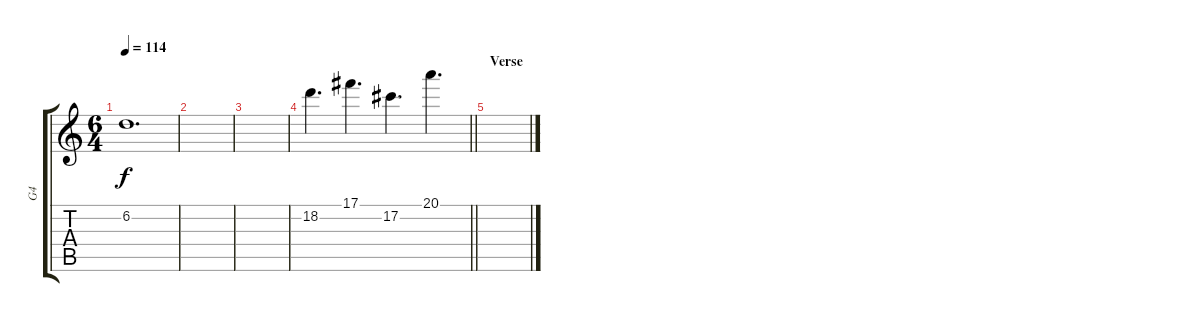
\track ("G4" "G4") {instrument overdrivenguitar}
\staff {score tabs}
\tuning (Db4 Ab3 E3 B2 Gb2 B1) {hide}
\ts (6 4)
\tempo 114
\clef g2
\ks c
6.2.1{d dy f} |
|
|
\barLineRight lightlight
18.2.4{d} 17.1.4{d} 17.2.4{d} 20.1.4{d} |
\section ("" "Verse")
